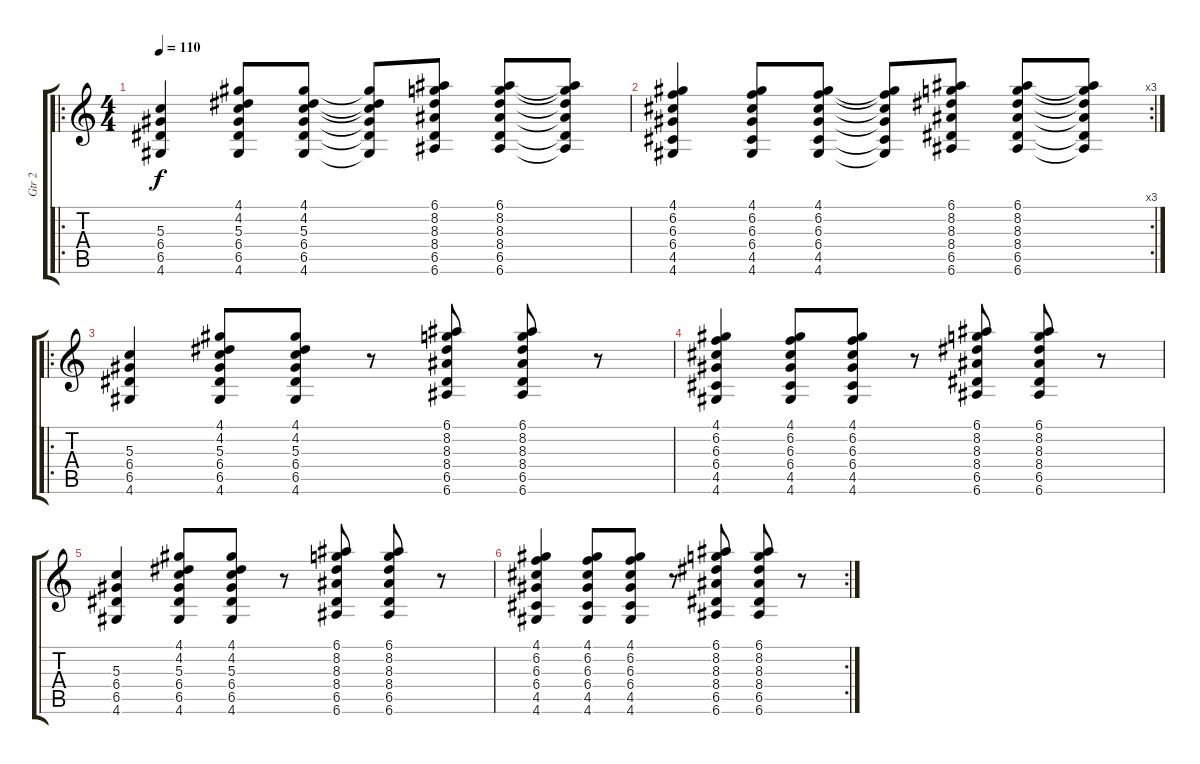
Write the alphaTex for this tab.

\track ("Gtr 2" "Gtr 2") {instrument acousticguitarsteel}
\staff {score tabs}
\tuning (E4 B3 G3 D3 A2 E2) {hide}
\ro
\ts (4 4)
\tempo 110
\clef g2
\ks c
(5.3 6.4 6.5 4.6).4{dy f} (4.1 4.2 5.3 6.4 6.5 4.6).8 (4.1 4.2 5.3 6.4 6.5 4.6).8 (4.1{t} 4.2{t} 5.3{t} 6.4{t} 6.5{t} 4.6{t}).8 (6.1 8.2 8.3 8.4 6.5 6.6).8 (6.1 8.2 8.3 8.4 6.5 6.6).8 (6.1{t} 8.2{t} 8.3{t} 8.4{t} 6.5{t} 6.6{t}).8 |
\rc 3
(4.1 6.2 6.3 6.4 4.5 4.6).4 (4.1 6.2 6.3 6.4 4.5 4.6).8 (4.1 6.2 6.3 6.4 4.5 4.6).8 (4.1{t} 6.2{t} 6.3{t} 6.4{t} 4.5{t} 4.6{t}).8 (6.1 8.2 8.3 8.4 6.5 6.6).8 (6.1 8.2 8.3 8.4 6.5 6.6).8 (6.1{t} 8.2{t} 8.3{t} 8.4{t} 6.5{t} 6.6{t}).8 |
\ro
(5.3 6.4 6.5 4.6).4 (4.1 4.2 5.3 6.4 6.5 4.6).8 (4.1 4.2 5.3 6.4 6.5 4.6).8 r.8 (6.1 8.2 8.3 8.4 6.5 6.6).8 (6.1 8.2 8.3 8.4 6.5 6.6).8 r.8 |
(4.1 6.2 6.3 6.4 4.5 4.6).4 (4.1 6.2 6.3 6.4 4.5 4.6).8 (4.1 6.2 6.3 6.4 4.5 4.6).8 r.8 (6.1 8.2 8.3 8.4 6.5 6.6).8 (6.1 8.2 8.3 8.4 6.5 6.6).8 r.8 |
(5.3 6.4 6.5 4.6).4 (4.1 4.2 5.3 6.4 6.5 4.6).8 (4.1 4.2 5.3 6.4 6.5 4.6).8 r.8 (6.1 8.2 8.3 8.4 6.5 6.6).8 (6.1 8.2 8.3 8.4 6.5 6.6).8 r.8 |
\rc 2
(4.1 6.2 6.3 6.4 4.5 4.6).4 (4.1 6.2 6.3 6.4 4.5 4.6).8 (4.1 6.2 6.3 6.4 4.5 4.6).8 r.8 (6.1 8.2 8.3 8.4 6.5 6.6).8 (6.1 8.2 8.3 8.4 6.5 6.6).8 r.8
